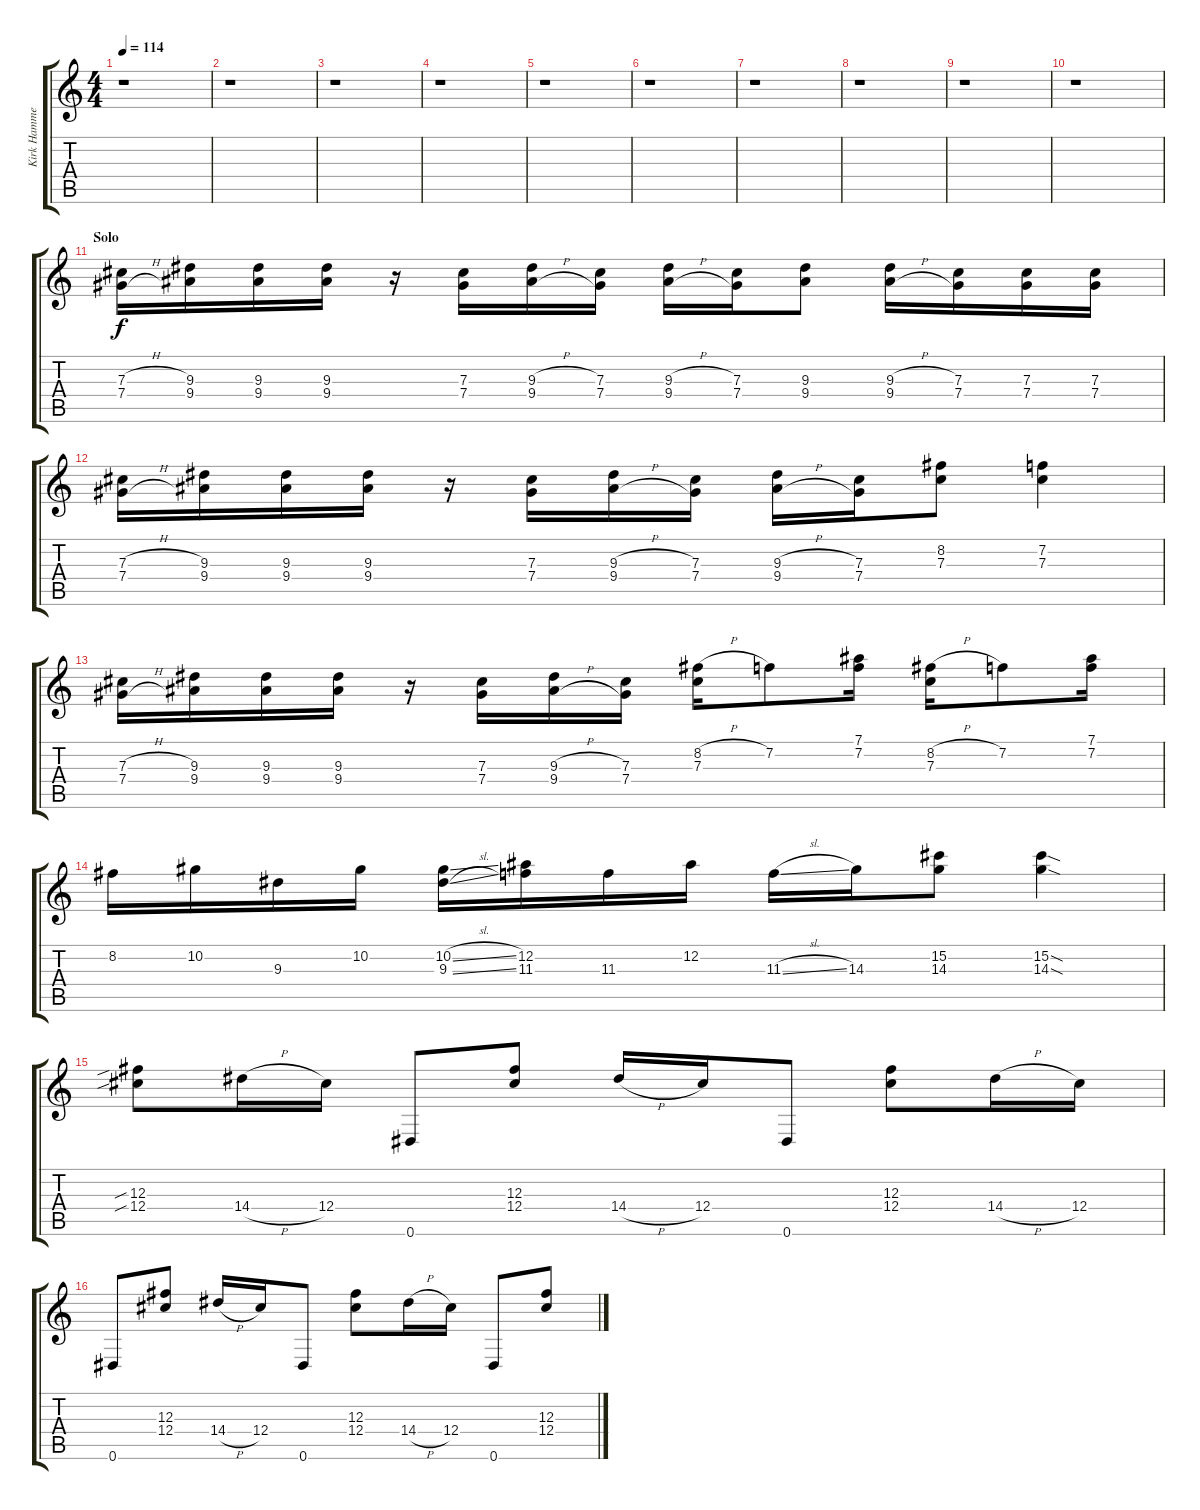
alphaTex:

\track ("Kirk Hammet (Solo)" "Kirk Hamme") {instrument distortionguitar}
\staff {score tabs}
\tuning (Eb4 Bb3 Gb3 Db3 Ab2 Eb2) {hide}
\ts (4 4)
\tempo 114
\clef g2
\ks c
r.1{dy f} |
r.1 |
r.1 |
r.1 |
r.1 |
r.1 |
r.1 |
r.1 |
r.1 |
r.1 |
\section ("" "Solo")
(7.3{h} 7.4{h}).16 (9.3 9.4).16 (9.3 9.4).16 (9.3 9.4).16 r.16 (7.3 7.4).16 (9.3{h} 9.4{h}).16 (7.3 7.4).16 (9.3{h} 9.4{h}).16 (7.3 7.4).16 (9.3 9.4).8 (9.3{h} 9.4{h}).16 (7.3 7.4).16 (7.3 7.4).16 (7.3 7.4).16 |
(7.3{h} 7.4{h}).16 (9.3 9.4).16 (9.3 9.4).16 (9.3 9.4).16 r.16 (7.3 7.4).16 (9.3{h} 9.4{h}).16 (7.3 7.4).16 (9.3{h} 9.4{h}).16 (7.3 7.4).16 (8.2 7.3).8 (7.2 7.3).4 |
(7.3{h} 7.4{h}).16 (9.3 9.4).16 (9.3 9.4).16 (9.3 9.4).16 r.16 (7.3 7.4).16 (9.3{h} 9.4{h}).16 (7.3 7.4).16 (8.2{h} 7.3).16 7.2.8 (7.1 7.2).16 (8.2{h} 7.3).16 7.2.8 (7.1 7.2).16 |
8.2.16 10.2.16 9.3.16 10.2.16 (10.2{sl} 9.3{sl}).16 (12.2 11.3).16 11.3.16 12.2.16 11.3{sl}.16 14.3.16 (15.2 14.3).8 (15.2{sod} 14.3{sod}).4 |
(12.3{sib} 12.4{sib}).8 14.4{h}.16 12.4.16 0.6.8 (12.3 12.4).8 14.4{h}.16 12.4.16 0.6.8 (12.3 12.4).8 14.4{h}.16 12.4.16 |
0.6.8 (12.3 12.4).8 14.4{h}.16 12.4.16 0.6.8 (12.3 12.4).8 14.4{h}.16 12.4.16 0.6.8 (12.3 12.4).8
